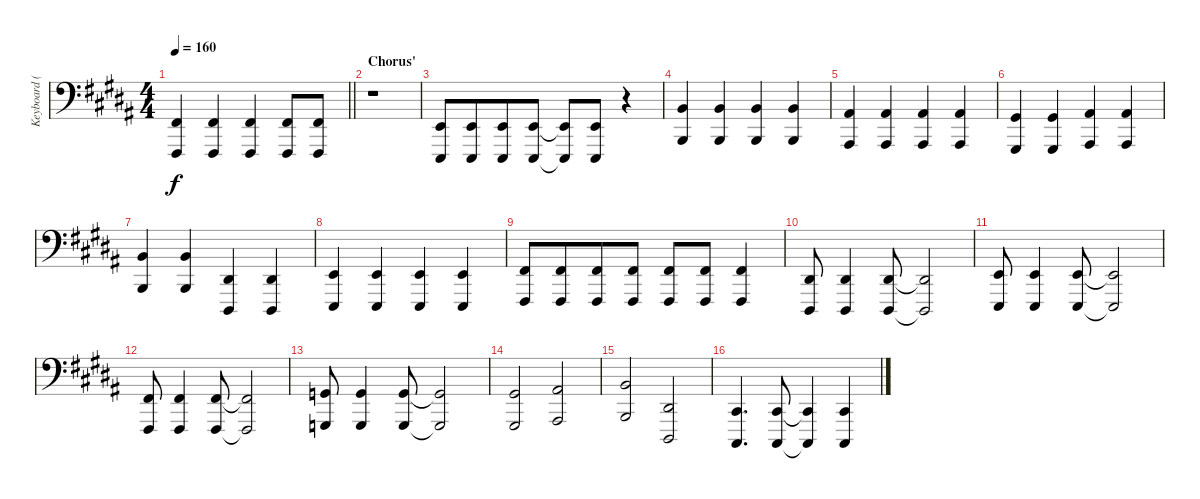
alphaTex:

\track ("Keyboard (R)" "Keyboard (") {instrument acousticgrandpiano}
\staff {score}
\tuning (E0 D2 A1 E1 B0) {hide}
\ts (4 4)
\tempo 160
\clef f4
\barLineRight lightlight
\ks b
(4.2 2.4).4{dy f} (4.2 2.4).4 (4.2 2.4).4 (4.2 2.4).8 (4.2 2.4).8 |
\section ("" "Chorus'")
r.1 |
(2.2 0.4).8 (2.2 0.4).8{beam merge} (2.2 0.4).8 (2.2 0.4).8 (2.2{t} 0.4{t}).8 (2.2 0.4).8 r.4 |
(9.2 2.3).4 (9.2 2.3).4 (9.2 2.3).4 (9.2 2.3).4 |
(8.2 1.3).4 (8.2 1.3).4 (8.2 1.3).4 (8.2 1.3).4 |
(6.2 4.4).4 (6.2 4.4).4 (8.2 1.3).4 (8.2 1.3).4 |
(9.2 2.3).4 (9.2 2.3).4 (1.2 4.5).4 (1.2 4.5).4 |
(2.2 0.4).4 (2.2 0.4).4 (2.2 0.4).4 (2.2 0.4).4 |
(4.2 2.4).8 (4.2 2.4).8{beam merge} (4.2 2.4).8 (4.2 2.4).8 (4.2 2.4).8 (4.2 2.4).8 (4.2 2.4).4 |
(1.2 4.5).8 (1.2 4.5).4 (1.2 4.5).8 (1.2{t} 4.5{t}).2 |
(2.2 0.4).8 (2.2 0.4).4 (2.2 0.4).8 (2.2{t} 0.4{t}).2 |
(4.2 2.4).8 (4.2 2.4).4 (4.2 2.4).8 (4.2{t} 2.4{t}).2 |
(5.2 3.4).8 (5.2 3.4).4 (5.2 3.4).8 (5.2{t} 3.4{t}).2 |
(6.2 4.4).2 (8.2 1.3).2 |
(9.2 2.3).2 (1.2 4.5).2 |
(4.3 2.5).4{d} (4.3 2.5).8 (4.3{t} 2.5{t}).4 (4.3 2.5).4
